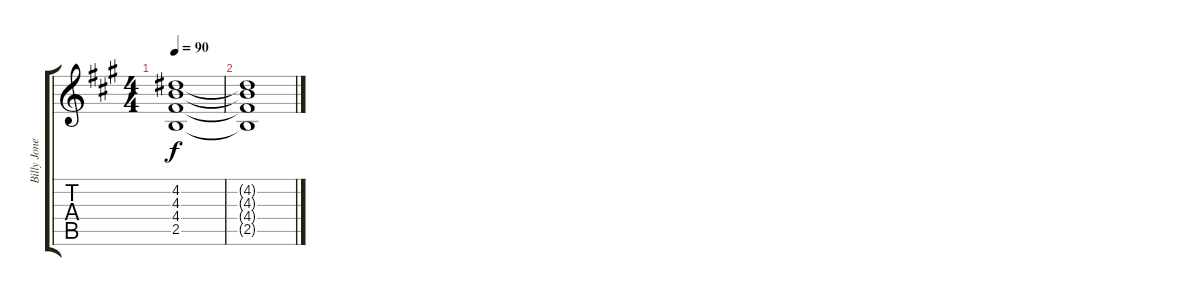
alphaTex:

\track ("Billy Jones Guitar" "Billy Jone") {instrument electricguitarclean}
\staff {score tabs}
\tuning (E4 B3 G3 D3 A2 E2) {hide}
\ts (4 4)
\tempo 90
\clef g2
\ks a
(4.2{t} 4.3{t} 4.4{t} 2.5{t}).1{dy f} |
(4.2{t} 4.3{t} 4.4{t} 2.5{t}).1
